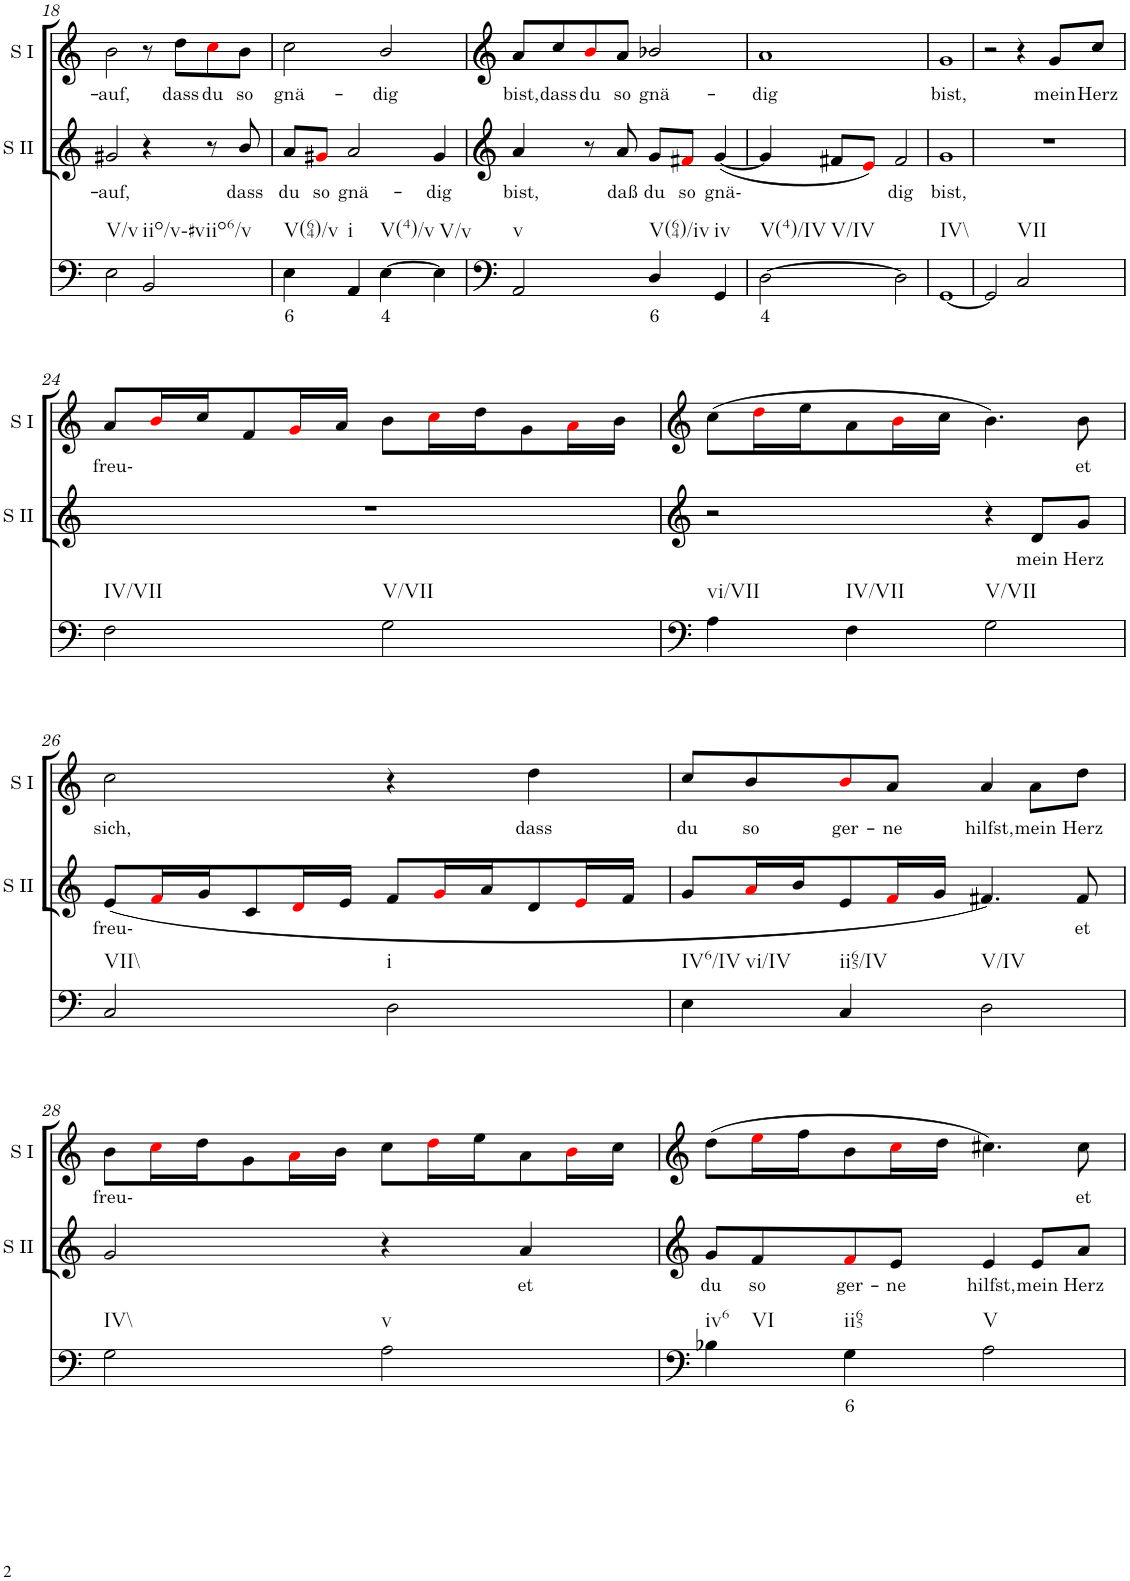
**kern	**text	**kern	**text	**kern	**text
*part3	*part3	*part2	*part2	*part1	*part1
*staff3	*staff3	*staff2	*staff2	*staff1	*staff1
*I"Continuo	*	*I"Soprano II	*	*I"Soprano I	*
*	*	*I'S II	*	*I'S I	*
!!LO:PB:g=z
*clefF4	*	*clefG2	*	*clefG2	*
*k[]	*	*k[]	*	*k[]	*
*M2/2	*	*M2/2	*	*M2/2	*
*met(c|)	*	*met(c|)	*	*met(c|)	*
=18	=18	=18	=18	=18	=18
!LO:TX:b:t=V/v	!	!	!	!	!
!	!	!	!LO:LY:b	!	!LO:LY:b
2E\	.	2g#X/	auf,	2b\	auf,
!LO:TX:b:t=iio/v-#viio6/v	!	!	!	!	!
2BB/	.	4r	.	8r	.
!	!	!	!	!	!LO:LY:b
.	.	.	.	8dd\L	dass
!	!	!	!	!	!LO:LY:b
.	.	8r	.	8cci\	du
!	!	!	!LO:LY:b	!	!LO:LY:b
.	.	8b/	dass	8b\J	so
=19	=19	=19	=19	=19	=19
!LO:TX:b:t=V(64)/v	!	!	!	!	!
!	!LO:LY:b	!	!LO:LY:b	!	!LO:LY:b
4E\	6	8a/L	du	2cc\	gnä-
!	!	!	!LO:LY:b	!	!
.	.	8g#Xi/J	so	.	.
!LO:TX:b:t=i	!	!	!	!	!
!	!	!	!LO:LY:b	!	!
4AA/	.	2a/	gnä-	.	.
!LO:TX:b:t=V(4)/v	!	!	!	!	!
!	!LO:LY:b	!	!	!	!LO:LY:b
[4E\	4	.	.	2b/	dig
!LO:TX:b:t=V/v	!	!	!	!	!
!	!	!	!LO:LY:b	!	!
4E\]	.	4g#/	dig	.	.
=20	=20	=20	=20	=20	=20
!LO:TX:b:t=v	!	!	!	!	!
!	!	!	!LO:LY:b	!	!LO:LY:b
2AA/	.	4a/	bist,	8a/L	bist,
!	!	!	!	!	!LO:LY:b
.	.	.	.	8cc/	dass
!	!	!	!	!	!LO:LY:b
.	.	8r	.	8bi/	du
!	!	!	!LO:LY:b	!	!LO:LY:b
.	.	8a/	daß	8a/J	so
!LO:TX:b:t=V(64)/iv	!	!	!	!	!
!	!LO:LY:b	!	!LO:LY:b	!	!LO:LY:b
4D/	6	8g/L	du	2b-X/	gnä-
!	!	!	!LO:LY:b	!	!
.	.	8f#Xi/J	so	.	.
!LO:TX:b:t=iv	!	!	!	!	!
!	!	!	!LO:LY:b	!	!
4GG/	.	([4g/	gnä-	.	.
=21	=21	=21	=21	=21	=21
!LO:TX:b:t=V(4)/IV	!	!	!	!	!
!LO:TX:b:t=V/IV	!	!	!	!	!
!	!LO:LY:b	!	!	!	!LO:LY:b
[2D\	4	4g/]	.	1a	dig
.	.	8f#X/L	.	.	.
.	.	8ei/J)	.	.	.
!	!	!	!LO:LY:b	!	!
2D\]	.	2f#/	dig	.	.
=22	=22	=22	=22	=22	=22
!LO:TX:b:t=IV\\	!	!	!	!	!
!	!	!	!LO:LY:b	!	!LO:LY:b
[1GG	.	1g	bist,	1g	bist,
=23	=23	=23	=23	=23	=23
2GG/]	.	1r	.	2r	.
!LO:TX:b:t=VII	!	!	!	!	!
2C/	.	.	.	4r	.
!	!	!	!	!	!LO:LY:b
.	.	.	.	8g/L	mein
!	!	!	!	!	!LO:LY:b
.	.	.	.	8cc/J	Herz
!!LO:LB:g=z
=24	=24	=24	=24	=24	=24
!LO:TX:b:t=IV/VII	!	!	!	!	!
!	!	!	!	!	!LO:LY:b
2F\	.	1r	.	8a/L	freu-
.	.	.	.	16bi/L	.
.	.	.	.	16cc/J	.
.	.	.	.	8f/	.
.	.	.	.	16gi/L	.
.	.	.	.	16a/JJ	.
!LO:TX:b:t=V/VII	!	!	!	!	!
2G\	.	.	.	8b\L	.
.	.	.	.	16cci\L	.
.	.	.	.	16dd\J	.
.	.	.	.	8g\	.
.	.	.	.	16ai\L	.
.	.	.	.	16b\JJ	.
=25	=25	=25	=25	=25	=25
!LO:TX:b:t=vi/VII	!	!	!	!	!
4A\	.	2r	.	(8cc\L	.
.	.	.	.	16ddi\L	.
.	.	.	.	16ee\J	.
!LO:TX:b:t=IV/VII	!	!	!	!	!
4F\	.	.	.	8a\	.
.	.	.	.	16bi\L	.
.	.	.	.	16cc\JJ	.
!LO:TX:b:t=V/VII	!	!	!	!	!
2G\	.	4r	.	4.b\)	.
!	!	!	!LO:LY:b	!	!
.	.	8d/L	mein	.	.
!	!	!	!LO:LY:b	!	!LO:LY:b
.	.	8g/J	Herz	8b\	et
!!LO:LB:g=z
=26	=26	=26	=26	=26	=26
!LO:TX:b:t=VII\\	!	!	!	!	!
!	!	!	!LO:LY:b	!	!LO:LY:b
2C/	.	(8e/L	freu-	2cc\	sich,
.	.	16fi/L	.	.	.
.	.	16g/J	.	.	.
.	.	8c/	.	.	.
.	.	16di/L	.	.	.
.	.	16e/JJ	.	.	.
!LO:TX:b:t=i	!	!	!	!	!
2D\	.	8f/L	.	4r	.
.	.	16gi/L	.	.	.
.	.	16a/J	.	.	.
!	!	!	!	!	!LO:LY:b
.	.	8d/	.	4dd\	dass
.	.	16ei/L	.	.	.
.	.	16f/JJ	.	.	.
=27	=27	=27	=27	=27	=27
!LO:TX:b:t=IV6/IV	!	!	!	!	!
!LO:TX:b:t=vi/IV	!	!	!	!	!
!	!	!	!	!	!LO:LY:b
4E\	.	8g/L	.	8cc/L	du
!	!	!	!	!	!LO:LY:b
.	.	16ai/L	.	8b/	so
.	.	16b/J	.	.	.
!LO:TX:b:t=ii65/IV	!	!	!	!	!
!	!	!	!	!	!LO:LY:b
4C/	.	8e/	.	8bi/	ger-
!	!	!	!	!	!LO:LY:b
.	.	16fi/L	.	8a/J	ne
.	.	16g/JJ	.	.	.
!LO:TX:b:t=V/IV	!	!	!	!	!
!	!	!	!	!	!LO:LY:b
2D\	.	4.f#X/)	.	4a/	hilfst,
!	!	!	!	!	!LO:LY:b
.	.	.	.	8a\L	mein
!	!	!	!LO:LY:b	!	!LO:LY:b
.	.	8f#/	et	8dd\J	Herz
!!LO:LB:g=z
=28	=28	=28	=28	=28	=28
!LO:TX:b:t=IV\\	!	!	!	!	!
!	!	!	!	!	!LO:LY:b
2G\	.	2g/	.	8b\L	freu-
.	.	.	.	16cci\L	.
.	.	.	.	16dd\J	.
.	.	.	.	8g\	.
.	.	.	.	16ai\L	.
.	.	.	.	16b\JJ	.
!LO:TX:b:t=v	!	!	!	!	!
2A\	.	4r	.	8cc\L	.
.	.	.	.	16ddi\L	.
.	.	.	.	16ee\J	.
!	!	!	!LO:LY:b	!	!
.	.	4a/	et	8a\	.
.	.	.	.	16bi\L	.
.	.	.	.	16cc\JJ	.
=29	=29	=29	=29	=29	=29
!LO:TX:b:t=iv6	!	!	!	!	!
!LO:TX:b:t=VI	!	!	!	!	!
!	!	!	!LO:LY:b	!	!
4B-X\	.	8g/L	du	(8dd\L	.
!	!	!	!LO:LY:b	!	!
.	.	8f/	so	16eei\L	.
.	.	.	.	16ff\J	.
!LO:TX:b:t=ii65	!	!	!	!	!
!	!LO:LY:b	!	!LO:LY:b	!	!
4G\	6	8fi/	ger-	8b\	.
!	!	!	!LO:LY:b	!	!
.	.	8e/J	ne	16cci\L	.
.	.	.	.	16dd\JJ	.
!LO:TX:b:t=V	!	!	!	!	!
!	!	!	!LO:LY:b	!	!
2A\	.	4e/	hilfst,	4.cc#X\)	.
!	!	!	!LO:LY:b	!	!
.	.	8e/L	mein	.	.
!	!	!	!LO:LY:b	!	!LO:LY:b
.	.	8a/J	Herz	8cc#\	et
=	=	=	=	=	=
*-	*-	*-	*-	*-	*-
